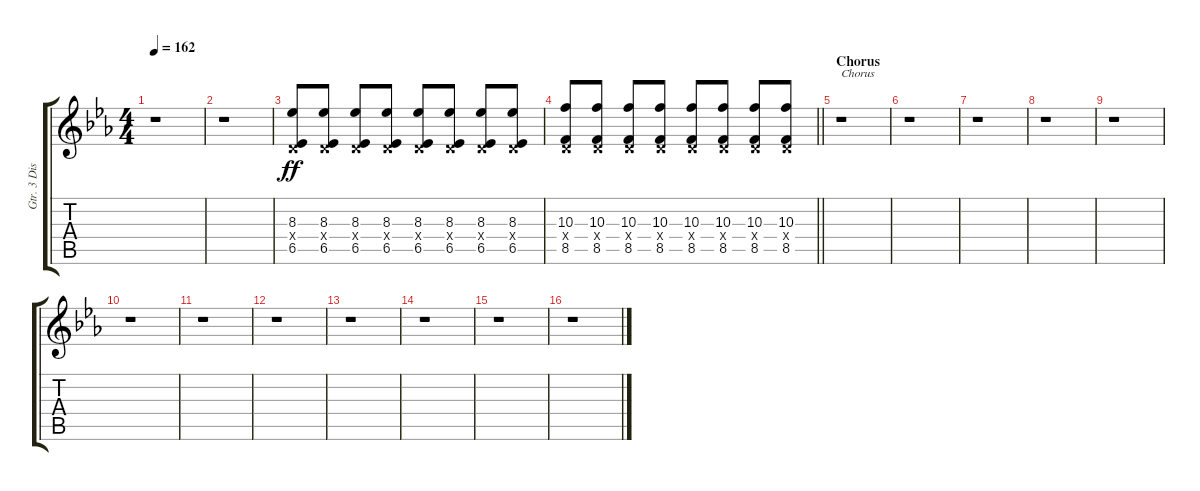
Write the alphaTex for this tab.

\track ("Gtr. 3 Distortion" "Gtr. 3 Dis") {instrument distortionguitar}
\staff {score tabs}
\tuning (E4 B3 G3 D3 A2 D2) {hide}
\ts (4 4)
\tempo 162
\clef g2
\ks eb
r.1{dy mf} |
r.1 |
(8.3 0.4{x} 6.5).8{dy ff} (8.3 0.4{x} 6.5).8 (8.3 0.4{x} 6.5).8 (8.3 0.4{x} 6.5).8 (8.3 0.4{x} 6.5).8 (8.3 0.4{x} 6.5).8 (8.3 0.4{x} 6.5).8 (8.3 0.4{x} 6.5).8 |
\barLineRight lightlight
(10.3 0.4{x} 8.5).8 (10.3 0.4{x} 8.5).8 (10.3 0.4{x} 8.5).8 (10.3 0.4{x} 8.5).8 (10.3 0.4{x} 8.5).8 (10.3 0.4{x} 8.5).8 (10.3 0.4{x} 8.5).8 (10.3 0.4{x} 8.5).8 |
\section ("" "Chorus")
r.1{txt "Chorus"} |
r.1 |
r.1 |
r.1 |
r.1 |
r.1 |
r.1 |
r.1 |
r.1 |
r.1 |
r.1 |
r.1
